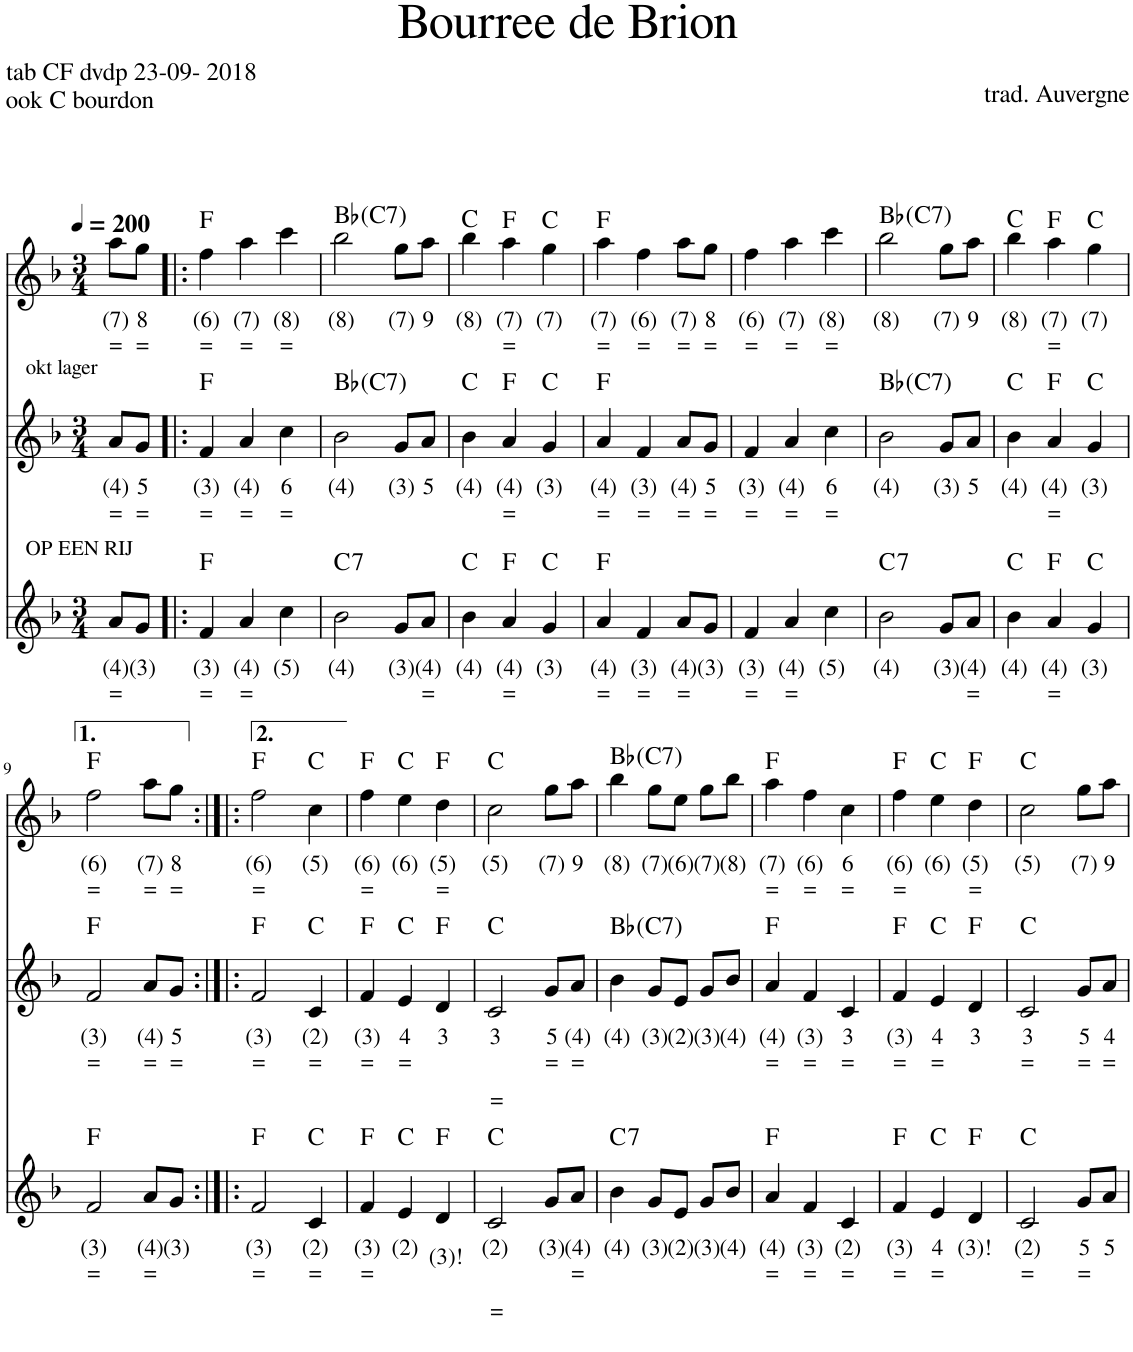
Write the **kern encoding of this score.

**kern	**text	**text	**kern	**text	**text	**kern	**text	**text	**harte
*part3	*part3	*part3	*part2	*part2	*part2	*part1	*part1	*part1	*part1
*staff3	*staff3	*staff3	*staff2	*staff2	*staff2	*staff1	*staff1	*staff1	*
*I"Stem	*	*	*I"Stem	*	*	*I"Stem	*	*	*
*clefG2	*	*	*clefG2	*	*	*clefG2	*	*	*
*k[b-]	*	*	*k[b-]	*	*	*k[b-]	*	*	*
*M3/4	*	*	*M3/4	*	*	*M3/4	*	*	*
*MM200	*	*	*MM200	*	*	*MM200	*	*	*
=1	=1	=1	=1	=1	=1	=1	=1	=1	=1
!	!	!	!LO:TX:a:t=okt lager	!	!	!	!	!	!
!LO:TX:a:t=OP EEN RIJ	!	!	!	!	!	!	!	!	!
!	!LO:LY:b	!LO:LY:b	!	!LO:LY:b	!LO:LY:b	!	!LO:LY:b	!LO:LY:b	!
8a/L	(4)	=	8a/L	(4)	=	8aa\L	(7)	=	.
!	!LO:LY:b	!	!	!LO:LY:b	!LO:LY:b	!	!LO:LY:b	!LO:LY:b	!
8g/J	(3)	.	8g/J	5	=	8gg\J	8	=	.
=2!|:	=2!|:	=2!|:	=2!|:	=2!|:	=2!|:	=2!|:	=2!|:	=2!|:	=2!|:
!	!LO:LY:b	!LO:LY:b	!	!LO:LY:b	!LO:LY:b	!	!LO:LY:b	!LO:LY:b	!
4f/	(3)	=	4f/	(3)	=	4ff\	(6)	=	F:maj
!	!LO:LY:b	!LO:LY:b	!	!LO:LY:b	!LO:LY:b	!	!LO:LY:b	!LO:LY:b	!
4a/	(4)	=	4a/	(4)	=	4aa\	(7)	=	.
!	!LO:LY:b	!	!	!LO:LY:b	!LO:LY:b	!	!LO:LY:b	!LO:LY:b	!
4cc\	(5)	.	4cc\	6	=	4ccc\	(8)	=	.
=3	=3	=3	=3	=3	=3	=3	=3	=3	=3
!	!LO:LY:b	!	!	!LO:LY:b	!	!	!LO:LY:b	!	!
2b-\	(4)	.	2b-\	(4)	.	2bb-\	(8)	.	Bb:maj
!	!LO:LY:b	!	!	!LO:LY:b	!	!	!LO:LY:b	!	!
8g/L	(3)	.	8g/L	(3)	.	8gg\L	(7)	.	.
!	!LO:LY:b	!LO:LY:b	!	!LO:LY:b	!	!	!LO:LY:b	!	!
8a/J	(4)	=	8a/J	5	.	8aa\J	9	.	.
=4	=4	=4	=4	=4	=4	=4	=4	=4	=4
!	!LO:LY:b	!	!	!LO:LY:b	!	!	!LO:LY:b	!	!
4b-\	(4)	.	4b-\	(4)	.	4bb-\	(8)	.	C:maj
!	!LO:LY:b	!LO:LY:b	!	!LO:LY:b	!LO:LY:b	!	!LO:LY:b	!LO:LY:b	!
4a/	(4)	=	4a/	(4)	=	4aa\	(7)	=	F:maj
!	!LO:LY:b	!	!	!LO:LY:b	!	!	!LO:LY:b	!	!
4g/	(3)	.	4g/	(3)	.	4gg\	(7)	.	C:maj
=5	=5	=5	=5	=5	=5	=5	=5	=5	=5
!	!LO:LY:b	!LO:LY:b	!	!LO:LY:b	!LO:LY:b	!	!LO:LY:b	!LO:LY:b	!
4a/	(4)	=	4a/	(4)	=	4aa\	(7)	=	F:maj
!	!LO:LY:b	!LO:LY:b	!	!LO:LY:b	!LO:LY:b	!	!LO:LY:b	!LO:LY:b	!
4f/	(3)	=	4f/	(3)	=	4ff\	(6)	=	.
!	!LO:LY:b	!LO:LY:b	!	!LO:LY:b	!LO:LY:b	!	!LO:LY:b	!LO:LY:b	!
8a/L	(4)	=	8a/L	(4)	=	8aa\L	(7)	=	.
!	!LO:LY:b	!	!	!LO:LY:b	!LO:LY:b	!	!LO:LY:b	!LO:LY:b	!
8g/J	(3)	.	8g/J	5	=	8gg\J	8	=	.
=6	=6	=6	=6	=6	=6	=6	=6	=6	=6
!	!LO:LY:b	!LO:LY:b	!	!LO:LY:b	!LO:LY:b	!	!LO:LY:b	!LO:LY:b	!
4f/	(3)	=	4f/	(3)	=	4ff\	(6)	=	.
!	!LO:LY:b	!LO:LY:b	!	!LO:LY:b	!LO:LY:b	!	!LO:LY:b	!LO:LY:b	!
4a/	(4)	=	4a/	(4)	=	4aa\	(7)	=	.
!	!LO:LY:b	!	!	!LO:LY:b	!LO:LY:b	!	!LO:LY:b	!LO:LY:b	!
4cc\	(5)	.	4cc\	6	=	4ccc\	(8)	=	.
=7	=7	=7	=7	=7	=7	=7	=7	=7	=7
!	!LO:LY:b	!	!	!LO:LY:b	!	!	!LO:LY:b	!	!
2b-\	(4)	.	2b-\	(4)	.	2bb-\	(8)	.	Bb:maj
!	!LO:LY:b	!	!	!LO:LY:b	!	!	!LO:LY:b	!	!
8g/L	(3)	.	8g/L	(3)	.	8gg\L	(7)	.	.
!	!LO:LY:b	!LO:LY:b	!	!LO:LY:b	!	!	!LO:LY:b	!	!
8a/J	(4)	=	8a/J	5	.	8aa\J	9	.	.
=8	=8	=8	=8	=8	=8	=8	=8	=8	=8
!	!LO:LY:b	!	!	!LO:LY:b	!	!	!LO:LY:b	!	!
4b-\	(4)	.	4b-\	(4)	.	4bb-\	(8)	.	C:maj
!	!LO:LY:b	!LO:LY:b	!	!LO:LY:b	!LO:LY:b	!	!LO:LY:b	!LO:LY:b	!
4a/	(4)	=	4a/	(4)	=	4aa\	(7)	=	F:maj
!	!LO:LY:b	!	!	!LO:LY:b	!	!	!LO:LY:b	!	!
4g/	(3)	.	4g/	(3)	.	4gg\	(7)	.	C:maj
!!LO:LB:g=z
=9	=9	=9	=9	=9	=9	=9	=9	=9	=9
!	!LO:LY:b	!LO:LY:b	!	!LO:LY:b	!LO:LY:b	!	!LO:LY:b	!LO:LY:b	!
2f/	(3)	=	2f/	(3)	=	2ff\	(6)	=	F:maj
!	!LO:LY:b	!LO:LY:b	!	!LO:LY:b	!LO:LY:b	!	!LO:LY:b	!LO:LY:b	!
8a/L	(4)	=	8a/L	(4)	=	8aa\L	(7)	=	.
!	!LO:LY:b	!	!	!LO:LY:b	!LO:LY:b	!	!LO:LY:b	!LO:LY:b	!
8g/J	(3)	.	8g/J	5	=	8gg\J	8	=	.
=10:|!|:	=10:|!|:	=10:|!|:	=10:|!|:	=10:|!|:	=10:|!|:	=10:|!|:	=10:|!|:	=10:|!|:	=10:|!|:
!	!LO:LY:b	!LO:LY:b	!	!LO:LY:b	!LO:LY:b	!	!LO:LY:b	!LO:LY:b	!
2f/	(3)	=	2f/	(3)	=	2ff\	(6)	=	F:maj
!	!LO:LY:b	!LO:LY:b	!	!LO:LY:b	!LO:LY:b	!	!LO:LY:b	!	!
4c/	(2)	=	4c/	(2)	=	4cc\	(5)	.	C:maj
=11	=11	=11	=11	=11	=11	=11	=11	=11	=11
!	!LO:LY:b	!LO:LY:b	!	!LO:LY:b	!LO:LY:b	!	!LO:LY:b	!LO:LY:b	!
4f/	(3)	=	4f/	(3)	=	4ff\	(6)	=	F:maj
!	!LO:LY:b	!	!	!LO:LY:b	!LO:LY:b	!	!LO:LY:b	!	!
4e/	(2)	.	4e/	4	=	4ee\	(6)	.	C:maj
!	!LO:LY:b	!	!	!LO:LY:b	!	!	!LO:LY:b	!LO:LY:b	!
4d/	(3)!	.	4d/	3	.	4dd\	(5)	=	F:maj
=12	=12	=12	=12	=12	=12	=12	=12	=12	=12
!	!LO:LY:b	!LO:LY:b	!	!LO:LY:b	!LO:LY:b	!	!LO:LY:b	!	!
2c/	(2)	=	2c/	3	=	2cc\	(5)	.	C:maj
!	!LO:LY:b	!	!	!LO:LY:b	!LO:LY:b	!	!LO:LY:b	!	!
8g/L	(3)	.	8g/L	5	=	8gg\L	(7)	.	.
!	!LO:LY:b	!LO:LY:b	!	!LO:LY:b	!LO:LY:b	!	!LO:LY:b	!	!
8a/J	(4)	=	8a/J	(4)	=	8aa\J	9	.	.
=13	=13	=13	=13	=13	=13	=13	=13	=13	=13
!	!LO:LY:b	!	!	!LO:LY:b	!	!	!LO:LY:b	!	!
4b-\	(4)	.	4b-\	(4)	.	4bb-\	(8)	.	Bb:maj
!	!LO:LY:b	!	!	!LO:LY:b	!	!	!LO:LY:b	!	!
8g/L	(3)	.	8g/L	(3)	.	8gg\L	(7)	.	.
!	!LO:LY:b	!	!	!LO:LY:b	!	!	!LO:LY:b	!	!
8e/J	(2)	.	8e/J	(2)	.	8ee\J	(6)	.	.
!	!LO:LY:b	!	!	!LO:LY:b	!	!	!LO:LY:b	!	!
8g/L	(3)	.	8g/L	(3)	.	8gg\L	(7)	.	.
!	!LO:LY:b	!	!	!LO:LY:b	!	!	!LO:LY:b	!	!
8b-/J	(4)	.	8b-/J	(4)	.	8bb-\J	(8)	.	.
=14	=14	=14	=14	=14	=14	=14	=14	=14	=14
!	!LO:LY:b	!LO:LY:b	!	!LO:LY:b	!LO:LY:b	!	!LO:LY:b	!LO:LY:b	!
4a/	(4)	=	4a/	(4)	=	4aa\	(7)	=	F:maj
!	!LO:LY:b	!LO:LY:b	!	!LO:LY:b	!LO:LY:b	!	!LO:LY:b	!LO:LY:b	!
4f/	(3)	=	4f/	(3)	=	4ff\	(6)	=	.
!	!LO:LY:b	!LO:LY:b	!	!LO:LY:b	!LO:LY:b	!	!LO:LY:b	!LO:LY:b	!
4c/	(2)	=	4c/	3	=	4cc\	6	=	.
=15	=15	=15	=15	=15	=15	=15	=15	=15	=15
!	!LO:LY:b	!LO:LY:b	!	!LO:LY:b	!LO:LY:b	!	!LO:LY:b	!LO:LY:b	!
4f/	(3)	=	4f/	(3)	=	4ff\	(6)	=	F:maj
!	!LO:LY:b	!LO:LY:b	!	!LO:LY:b	!LO:LY:b	!	!LO:LY:b	!	!
4e/	4	=	4e/	4	=	4ee\	(6)	.	C:maj
!	!LO:LY:b	!	!	!LO:LY:b	!	!	!LO:LY:b	!LO:LY:b	!
4d/	(3)!	.	4d/	3	.	4dd\	(5)	=	F:maj
=16	=16	=16	=16	=16	=16	=16	=16	=16	=16
!	!LO:LY:b	!LO:LY:b	!	!LO:LY:b	!LO:LY:b	!	!LO:LY:b	!	!
2c/	(2)	=	2c/	3	=	2cc\	(5)	.	C:maj
!	!LO:LY:b	!LO:LY:b	!	!LO:LY:b	!LO:LY:b	!	!LO:LY:b	!	!
8g/L	5	=	8g/L	5	=	8gg\L	(7)	.	.
!	!LO:LY:b	!	!	!LO:LY:b	!LO:LY:b	!	!LO:LY:b	!	!
8a/J	5	.	8a/J	4	=	8aa\J	9	.	.
=	=	=	=	=	=	=	=	=	=
*-	*-	*-	*-	*-	*-	*-	*-	*-	*-
